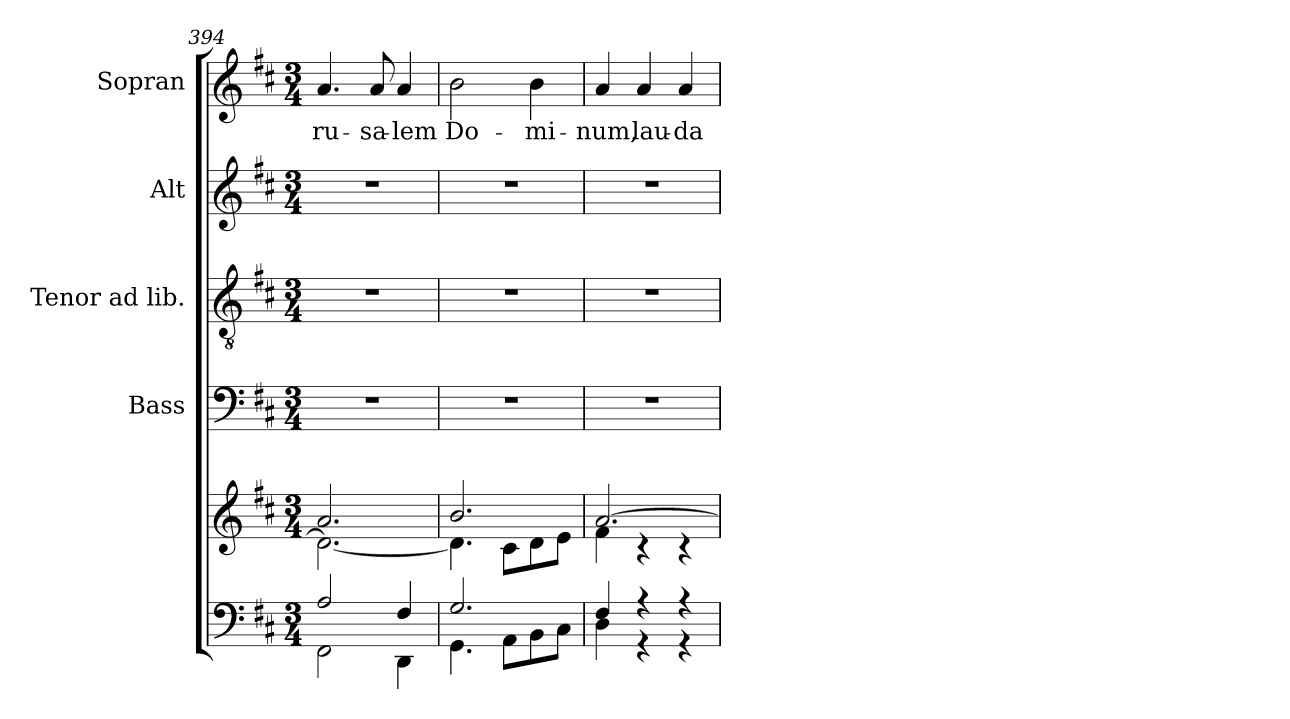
**kern	**kern	**kern	**kern	**kern	**kern	**text
*part5	*part5	*part4	*part3	*part2	*part1	*part1
*staff6	*staff5	*staff4	*staff3	*staff2	*staff1	*staff1
*	*	*I"Bass	*I"Tenor ad lib.	*I"Alt	*I"Sopran	*
*	*	*I'B.	*I'T.	*I'A.	*I'S.	*
*clefF4	*clefG2	*clefF4	*clefGv2	*clefG2	*clefG2	*
*k[f#c#]	*k[f#c#]	*k[f#c#]	*k[f#c#]	*k[f#c#]	*k[f#c#]	*
*D:	*D:	*D:	*D:	*D:	*D:	*
*M3/4	*M3/4	*M3/4	*M3/4	*M3/4	*M3/4	*
=394	=394	=394	=394	=394	=394	=394
*^	*^	*	*	*	*	*
!	!	!	!	!	!	!	!	!LO:LY:b
2A/	2FF#\	2.a/	2.d\_	2.r	2.r	2.r	4.a/	-ru-
!	!	!	!	!	!	!	!	!LO:LY:b
.	.	.	.	.	.	.	8a/	-sa-
!	!	!	!	!	!	!	!	!LO:LY:b
4F#/	4DD\	.	.	.	.	.	4a/	-lem
=395	=395	=395	=395	=395	=395	=395	=395	=395
!	!	!	!	!	!	!	!	!LO:LY:b
2.G/	4.GG\	2.b/	4.d\]	2.r	2.r	2.r	2b\	Do-
.	8AA\L	.	8c#\L	.	.	.	.	.
!	!	!	!	!	!	!	!	!LO:LY:b
.	8BB\	.	8d\	.	.	.	4b\	-mi-
.	8C#\J	.	8e\J	.	.	.	.	.
=396	=396	=396	=396	=396	=396	=396	=396	=396
!	!	!	!	!	!	!	!	!LO:LY:b
4F#/	4D\	[>2.a/	4f#\	2.r	2.r	2.r	4a/	-num,
!	!	!	!	!	!	!	!	!LO:LY:b
4r	4r	.	4rc	.	.	.	4a/	lau-
!	!	!	!	!	!	!	!	!LO:LY:b
4r	4r	.	4rc	.	.	.	4a/	-da
*v	*v	*	*	*	*	*	*	*
*	*v	*v	*	*	*	*	*
=	=	=	=	=	=	=
*-	*-	*-	*-	*-	*-	*-
